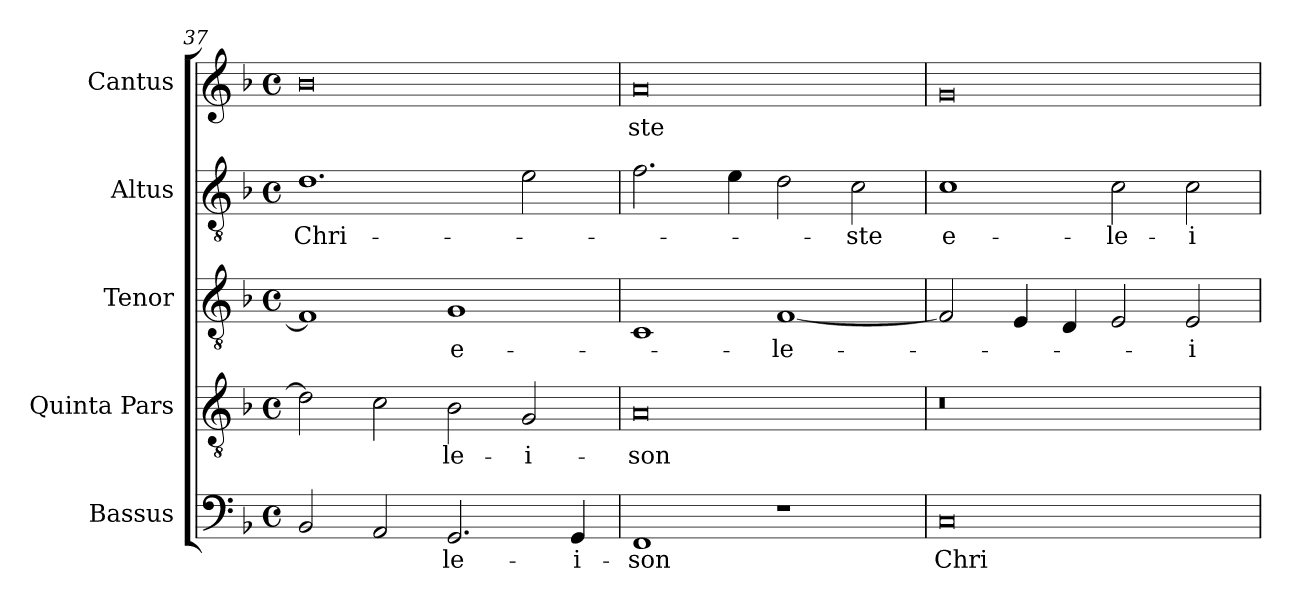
**kern	**text	**kern	**text	**kern	**text	**kern	**text	**kern	**text
*part5	*part5	*part4	*part4	*part3	*part3	*part2	*part2	*part1	*part1
*staff5	*staff5	*staff4	*staff4	*staff3	*staff3	*staff2	*staff2	*staff1	*staff1
*I"Bassus	*	*I"Quinta Pars	*	*I"Tenor	*	*I"Altus	*	*I"Cantus	*
*I'B.	*	*I'Q.P.	*	*I'T.	*	*I'A.	*	*I'C.	*
*clefF4	*	*clefGv2	*	*clefGv2	*	*clefGv2	*	*clefG2	*
*k[b-]	*	*k[b-]	*	*k[b-]	*	*k[b-]	*	*k[b-]	*
*F:	*	*F:	*	*F:	*	*F:	*	*F:	*
*M4/4	*	*M4/4	*	*M4/4	*	*M4/4	*	*M4/4	*
*met(c)	*	*met(c)	*	*met(c)	*	*met(c)	*	*met(c)	*
=37	=37	=37	=37	=37	=37	=37	=37	=37	=37
!	!	!	!	!	!	!	!LO:LY:b	!	!
2BB-/	.	2d\]	.	1F]	.	1.d	Chri-	0b-	.
2AA/	.	2c\	.	.	.	.	.	.	.
!	!LO:LY:b:cj	!	!LO:LY:b:cj	!	!LO:LY:b:cj	!	!	!	!
2.GG/	-le-	2B-\	-le-	1G	e-	.	.	.	.
!	!	!	!LO:LY:b:cj	!	!	!	!	!	!
.	.	2G/	-i-	.	.	2e\	.	.	.
!	!LO:LY:b:cj	!	!	!	!	!	!	!	!
4GG/	-i-	.	.	.	.	.	.	.	.
=38	=38	=38	=38	=38	=38	=38	=38	=38	=38
!	!LO:LY:b:cj	!	!LO:LY:b:cj	!	!	!	!	!	!LO:LY:b:cj
1FF	-son	0A	-son	1C	.	2.f\	.	0a	-ste
.	.	.	.	.	.	4e\	.	.	.
!	!	!	!	!	!LO:LY:b:cj	!	!	!	!
1r	.	.	.	[<1F	-le-	2d\	.	.	.
!	!	!	!	!	!	!	!LO:LY:b:cj	!	!
.	.	.	.	.	.	2c\	-ste	.	.
=39	=39	=39	=39	=39	=39	=39	=39	=39	=39
!	!LO:LY:b	!	!	!	!	!	!LO:LY:b:cj	!	!
0C	Chri-	0r	.	2F/]	.	1c	e-	0g	.
.	.	.	.	4E/	.	.	.	.	.
.	.	.	.	4D/	.	.	.	.	.
!	!	!	!	!	!	!	!LO:LY:b:cj	!	!
.	.	.	.	2E/	.	2c\	-le-	.	.
!	!	!	!	!	!LO:LY:b:cj	!	!LO:LY:b:cj	!	!
.	.	.	.	2E/	-i-	2c\	-i-	.	.
=	=	=	=	=	=	=	=	=	=
*-	*-	*-	*-	*-	*-	*-	*-	*-	*-
